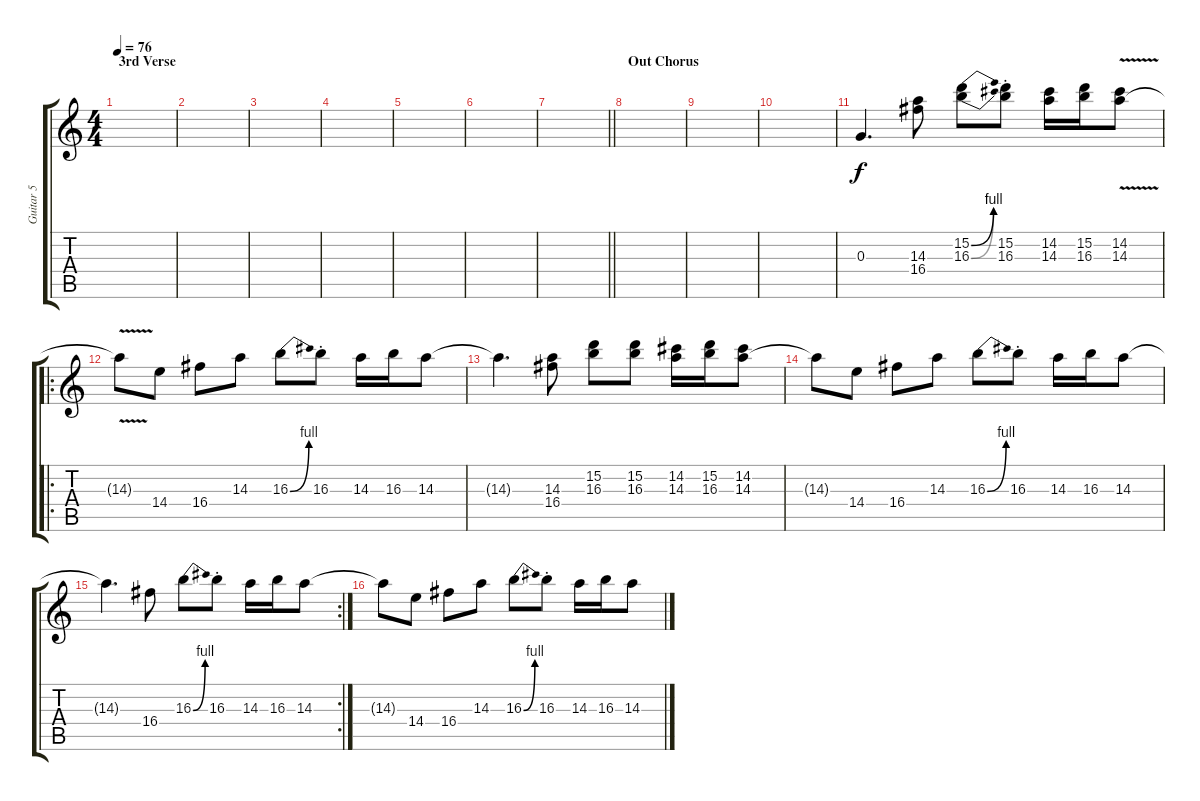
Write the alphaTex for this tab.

\track ("Guitar 5" "Guitar 5") {instrument distortionguitar}
\staff {score tabs}
\tuning (E4 B3 G3 D3 A2 D2) {hide}
\ts (4 4)
\section ("" "3rd Verse")
\tempo 76
\clef g2
\ks c
|
|
|
|
|
|
\barLineRight lightlight
|
\section ("" "Out Chorus")
|
|
|
0.3.4{d} (14.3 16.4).8 (15.2{be (bend 0 0 60 4)} 16.3{be (bend 0 0 60 4)}).8 (15.2{st} 16.3).8 (14.2 14.3).16 (15.2 16.3).16 (14.2{v} 14.3{v}).8 |
\ro
14.3{t}.8 14.4.8 16.4.8 14.3.8 16.3{be (bend 0 0 60 4)}.8 16.3{st}.8 14.3.16 16.3.16 14.3.8 |
14.3{t}.4{d} (14.3 16.4).8 (15.2 16.3).8 (15.2 16.3).8 (14.2 14.3).16 (15.2 16.3).16 (14.2 14.3).8 |
14.3{t}.8 14.4.8 16.4.8 14.3.8 16.3{be (bend 0 0 60 4)}.8 16.3{st}.8 14.3.16 16.3.16 14.3.8 |
\rc 2
14.3{t}.4{d} 16.4.8 16.3{be (bend 0 0 60 4)}.8 16.3{st}.8 14.3.16 16.3.16 14.3.8 |
14.3{t}.8 14.4.8 16.4.8 14.3.8 16.3{be (bend 0 0 60 4)}.8 16.3{st}.8 14.3.16 16.3.16 14.3.8
